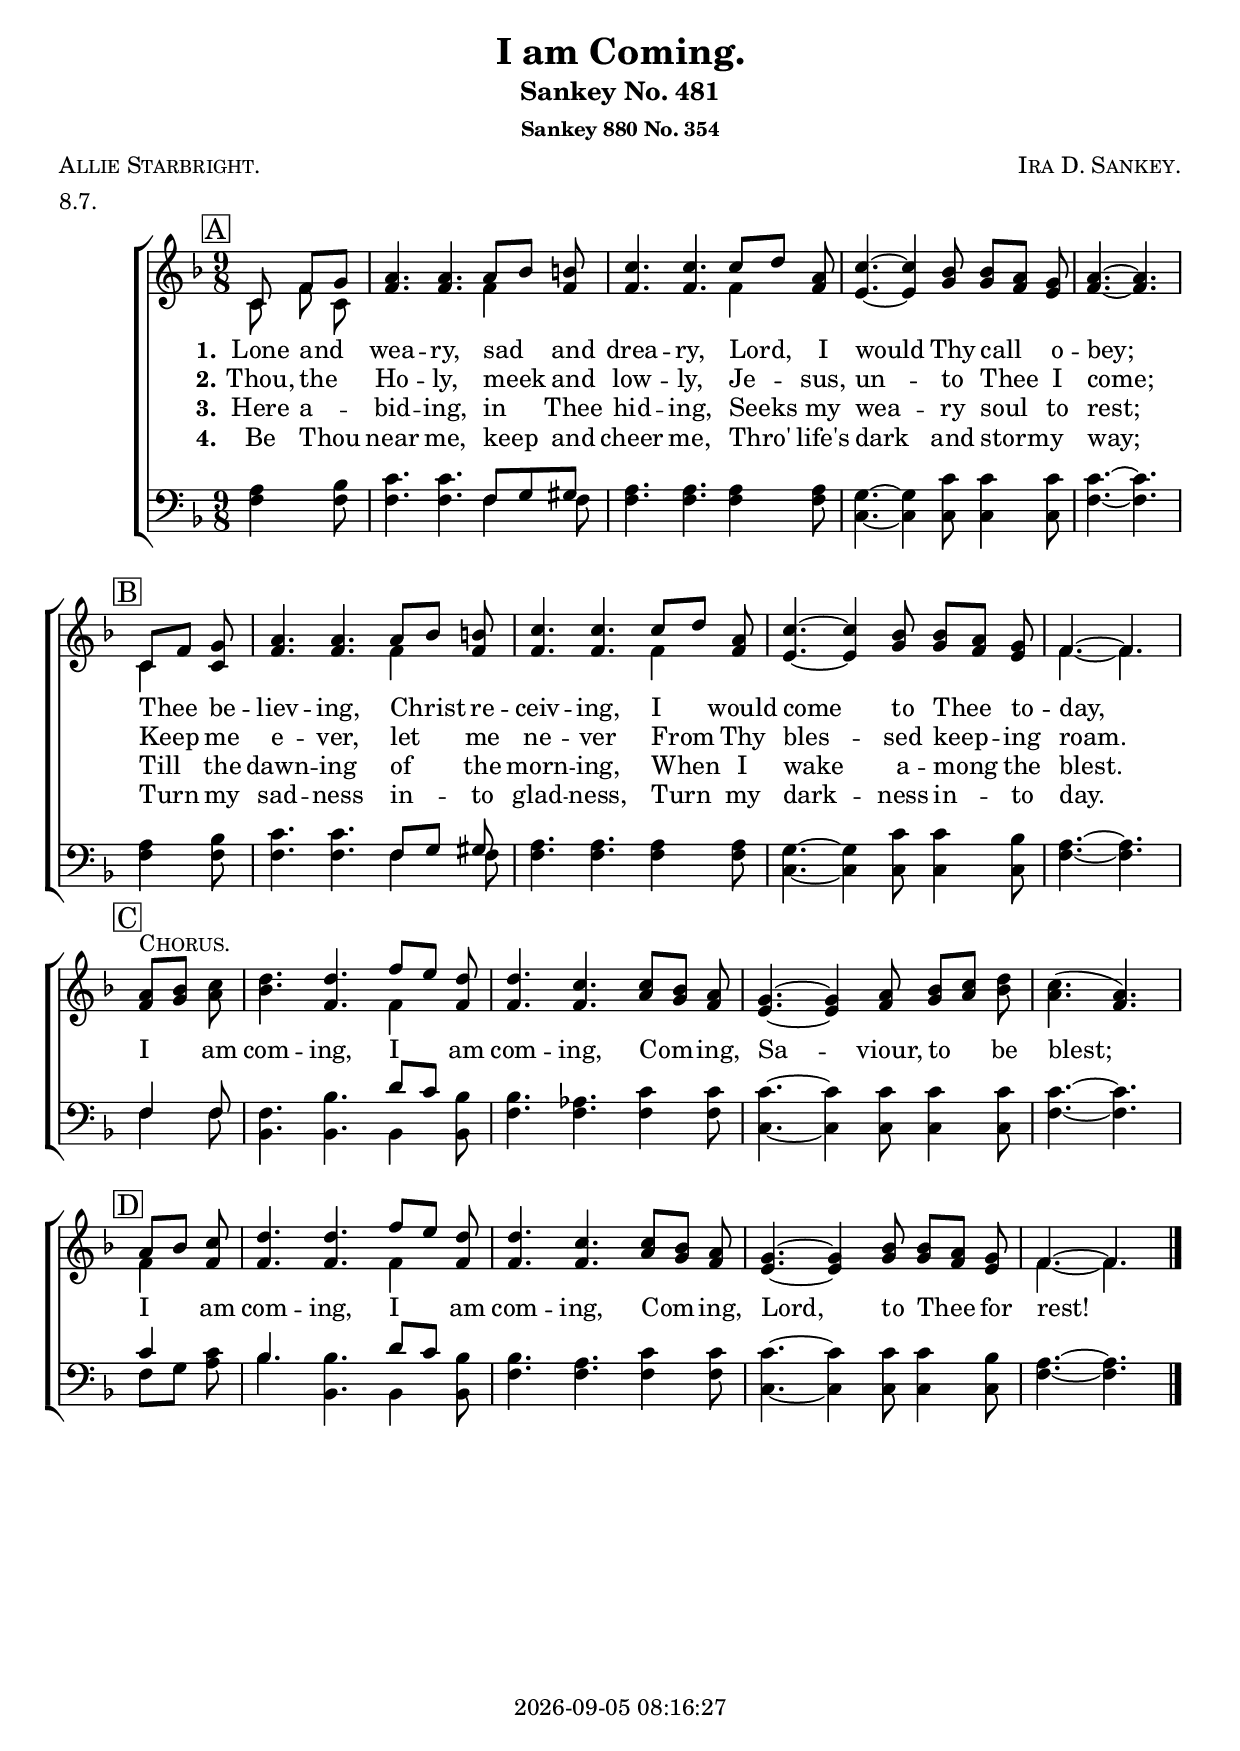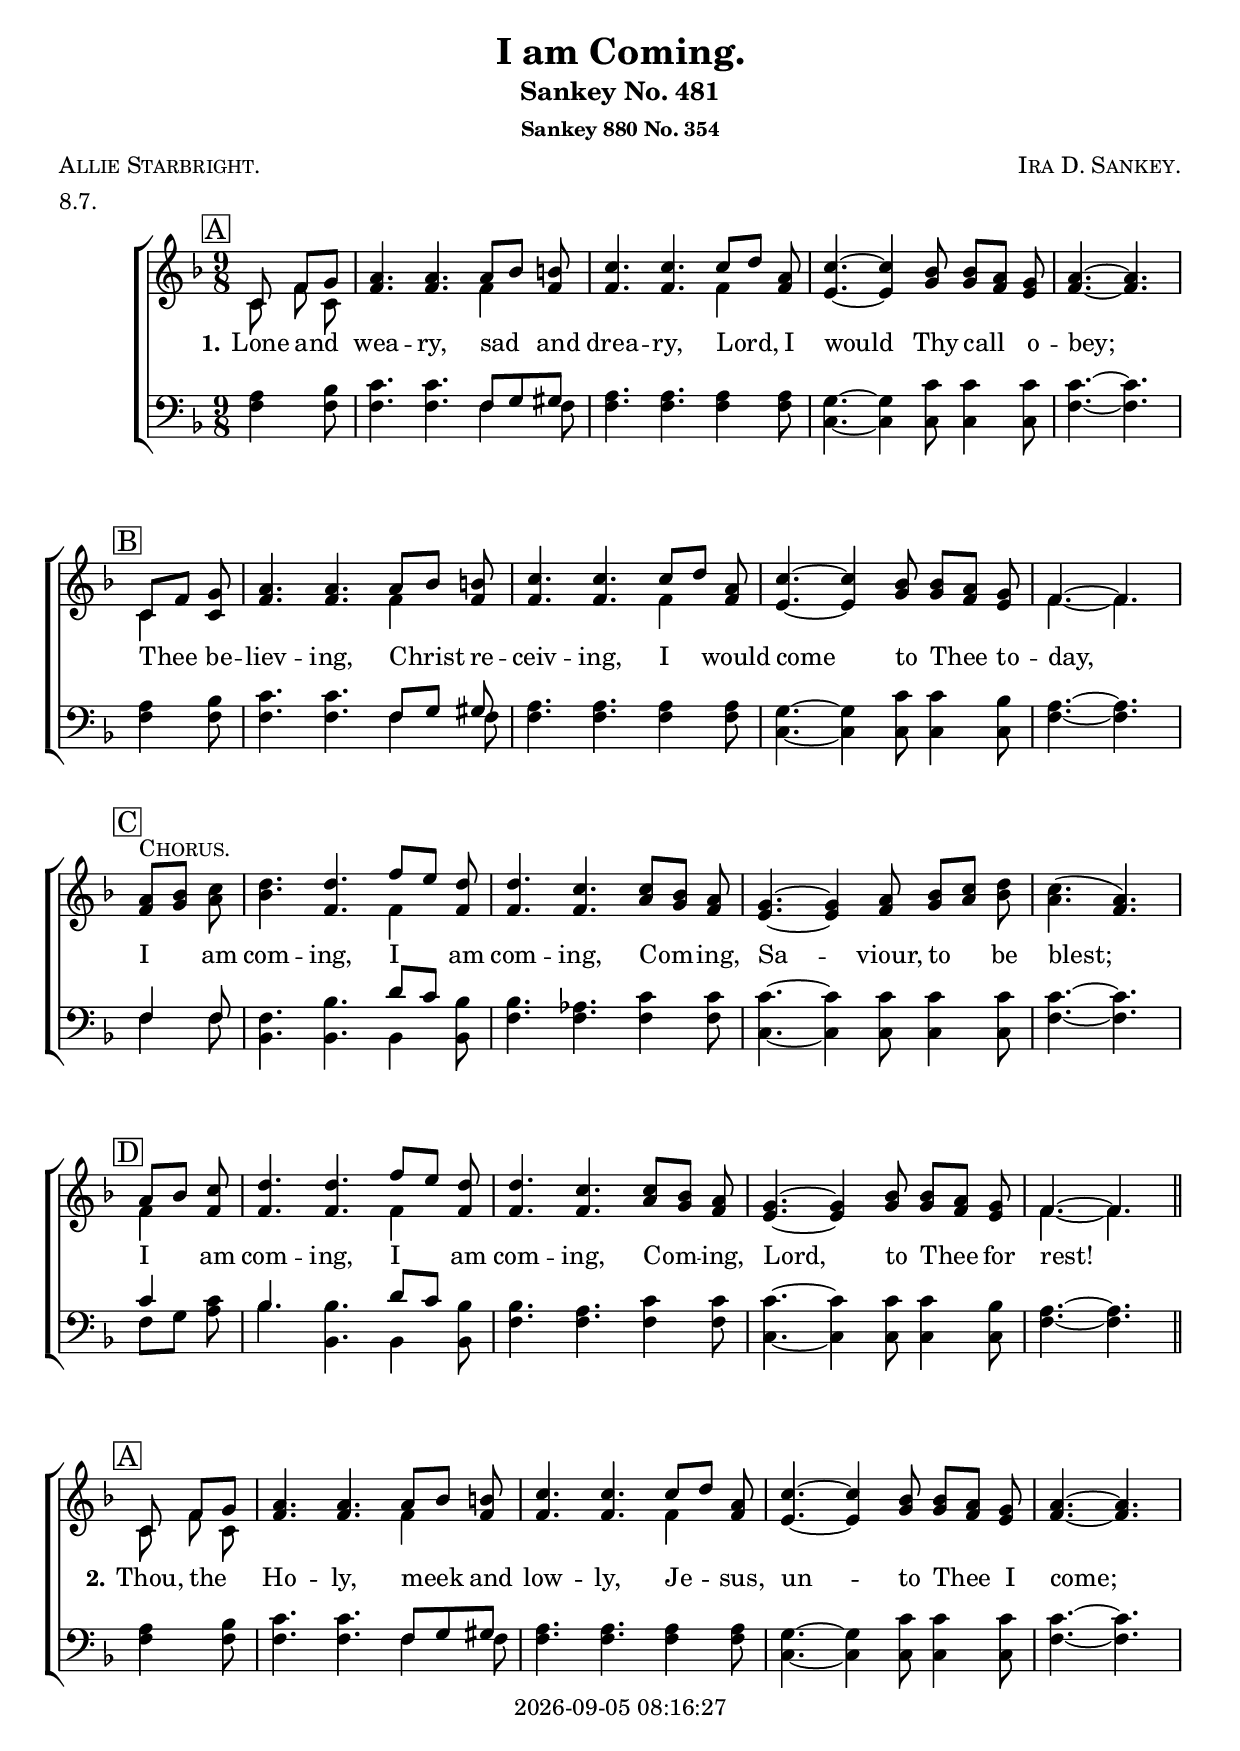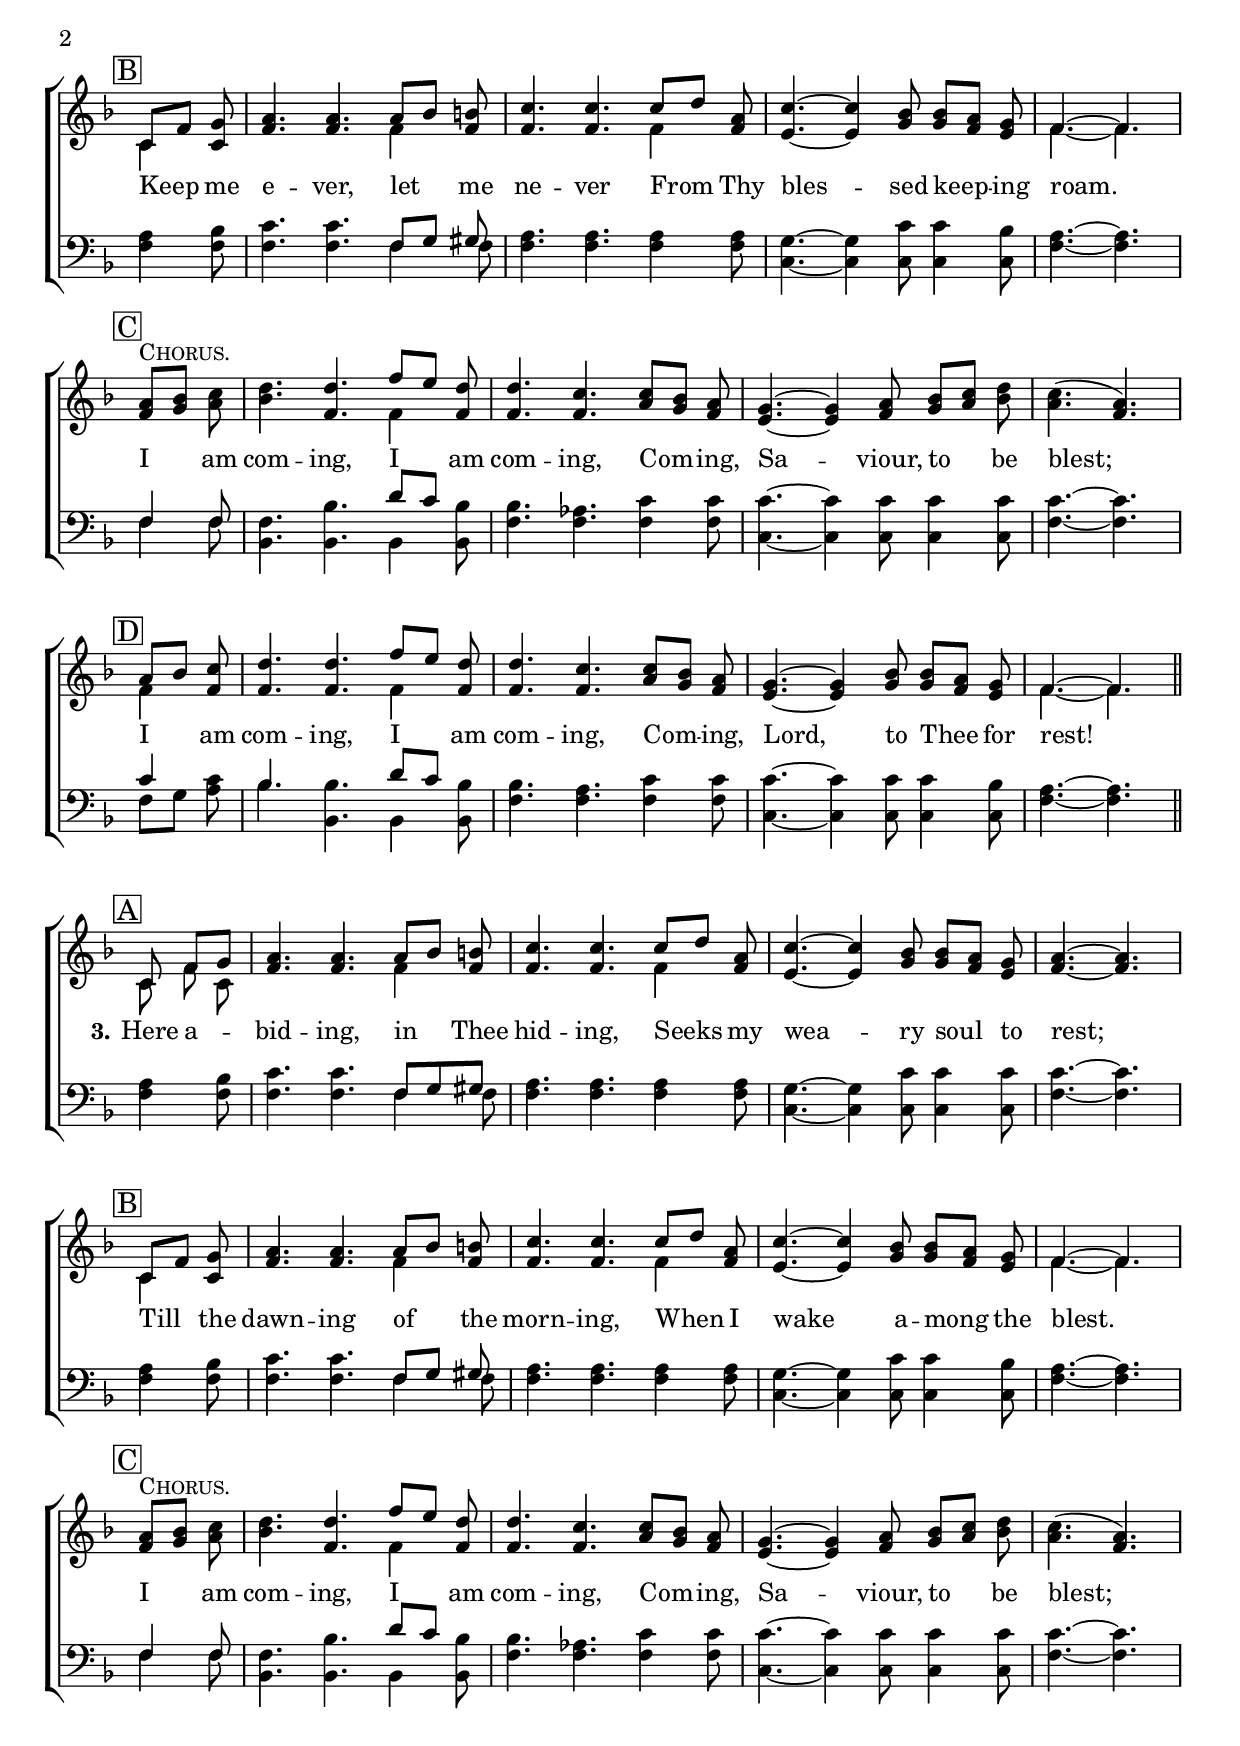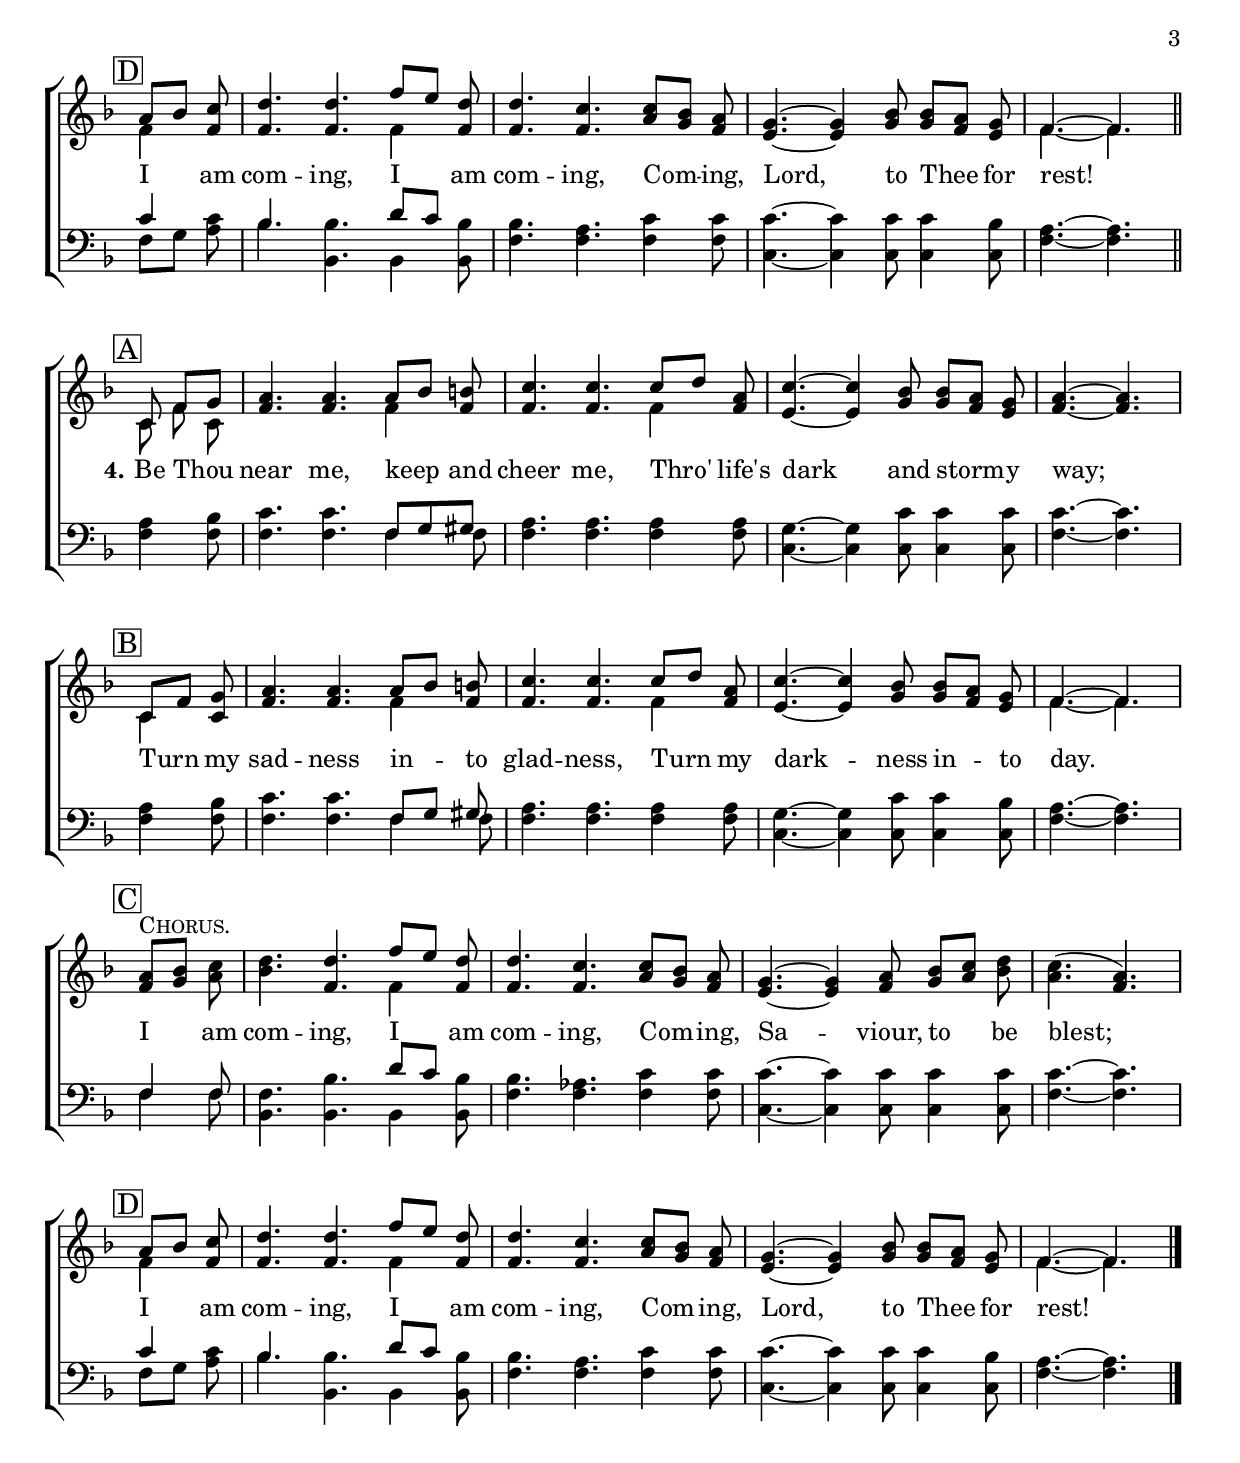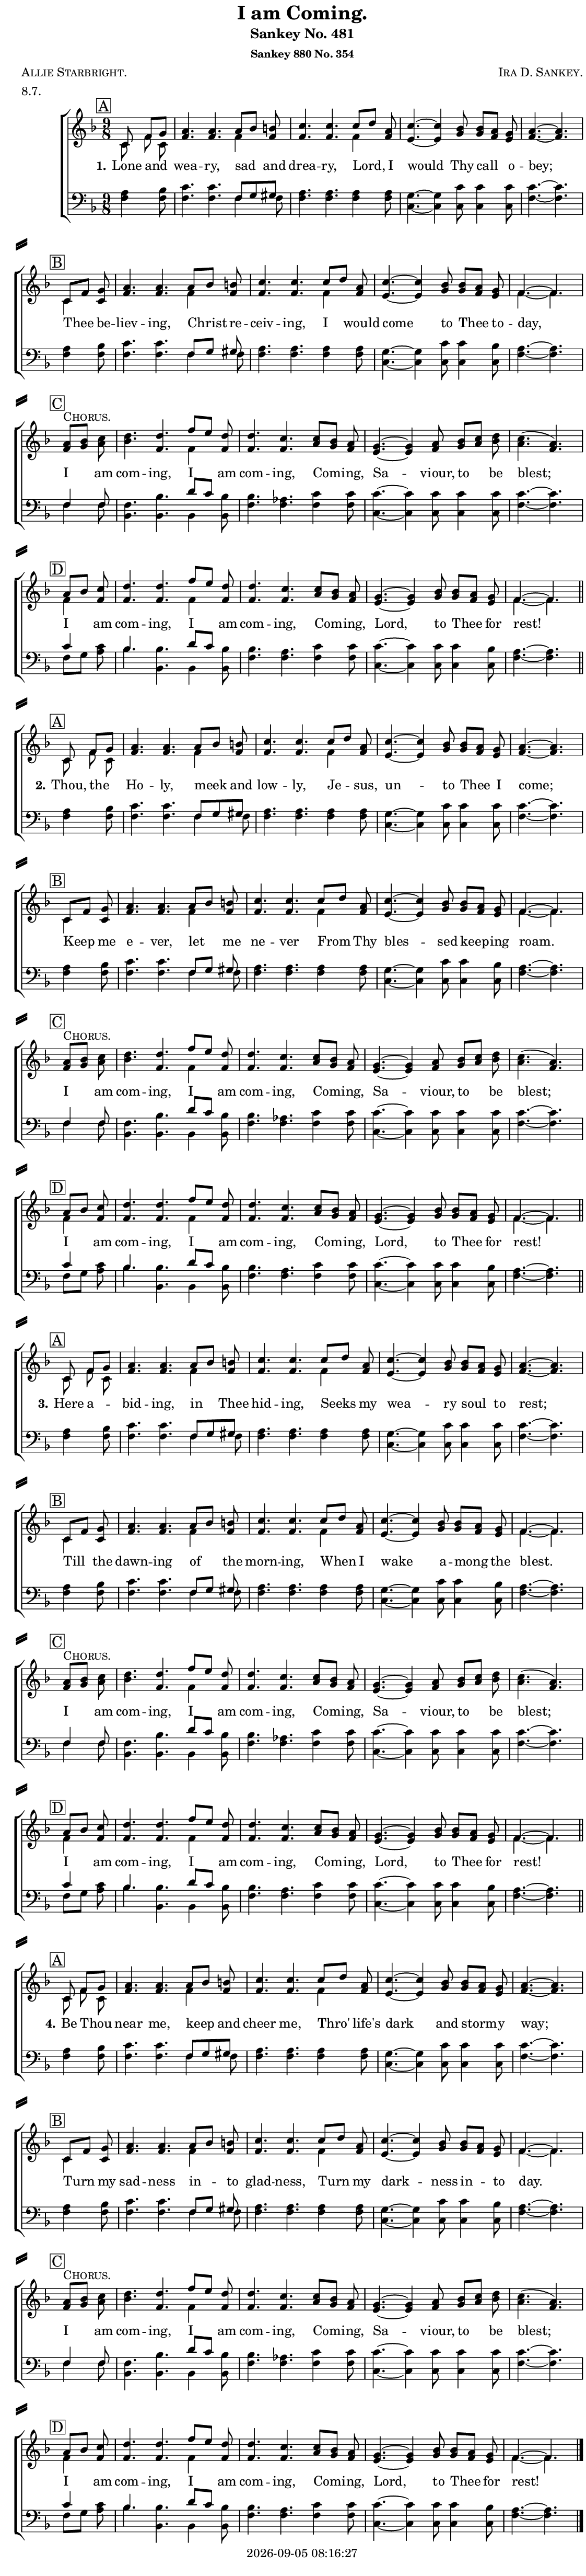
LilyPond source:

\version "2.22.1"

\include "articulate.ly"

today = #(strftime "%Y-%m-%d %H:%M:%S" (localtime (current-time)))

\header {
% centered at top
%  dedication  = "dedication"
  title       = "I am Coming."
  subtitle    = "Sankey No. 481"
  subsubtitle = "Sankey 880 No. 354"
%  instrument  = "instrument"
  
% arrangement of following lines:
%
%  poet    composer
%  meter   arranger
%  piece       opus

  composer    = \markup\smallCaps "Ira D. Sankey."
%  arranger    = "arranger"
%  opus        = "opus"

  poet        = \markup\smallCaps "Allie Starbright."
  meter       = \markup\smallCaps "8.7."
%  piece       = \markup\smallCaps "piece"

% centered at bottom
% tagline     = "tagline" % default lilypond version
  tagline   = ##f
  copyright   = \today
}

% #(set-global-staff-size 16)

global = {
  \key f \major
  \time 9/8
  \partial 4.
}

RehearsalTrack = {
% \set Score.currentBarNumber = #5
  \mark \markup { \box "A" } s4.*12
  \mark \markup { \box "B" } s4.*12
  \mark \markup { \box "C" } s4.*12
  \mark \markup { \box "D" } s4.*12
}

TempoTrack = {
  \set Score.tempoHideNote = ##t
  \tempo 4=120
}

nl = { \bar "||" \break }

soprano = \relative {
  \autoBeamOff
  c'8 f[g] | a4. a a8[bes] b | c4. 4. 8[d] a | c4.~4 bes8 8[a] g | a4.~4. \bar "|" \break c,8[f] g |
  a4. 4. 8[bes] b | c4. 4. 8[d] a | c4.~4 bes8 8[a] g | f4.~4. \bar "|" \break a8^\markup\smallCaps Chorus. [bes] c |
  d4. 4. f8[e] d | 4. c c8[bes] a | g4.~4 a8 bes[c] d | c4.(a) \bar "|" \break 8[bes] c |
  d4. 4. f8[e] d | 4. c c8[bes] a | g4.~4 bes8 8[a] g | f4.~4.
}

alto = \relative {
  \autoBeamOff
  c'8 f c | f4. 4. 4 8 | 4. 4. 4 8 | e4.~4 g8 8[f] e | f4.~4. c4 8 |
  f4. 4. 4 8 | 4. 4. 4 8 | e4.~4 g8 g[f] e | f4.~4. 8[g] a |
  bes4. f4. 4 8 | 4. 4. a8[g] f | e4.~4 f8 g[a] bes | a4.(f4.) 4 8 |
  f4. 4. 4 8 | 4. 4. a8[g] f | e4.~4 g8 8[f] e | f4.~4.
}

tenor = \relative {
  \autoBeamOff
  a4 bes8 | c4. 4. f,8 g gis | a4. 4. 4 8 | g4.~4 c8 4 8 | 4.~4. a4 bes8 |
  c4. 4. f,8[g] gis | a4. 4. 4 8 | g4.~4 c8 4 bes8 | a4.~4. f4 8 |
  f4. bes d8[c] bes | 4. aes c4 8 | 4.~4 8 4 8 | 4.~4. 4 8 |
  bes4. 4. d8[c] bes | 4. a c4 8 | 4.~4 8 4 bes8 | a4.~4.
}

bass = \relative {
  \autoBeamOff
  f4 8 | 4. 4. 4 8 | 4. 4. 4 8 | c4.~4 8 4 8 | f4.~4. 4 8 |
  f4. 4. 4 8 | 4. 4. 4 8 | c4.~4 8 4 8 | f4.~4. 4 8 |
  bes,4. 4. 4 8 | f'4. 4. 4 8 | c4.~4 8 4 8 | f4.~4. 8[g] a |
  bes4. bes,4. 4 8 | f'4. 4 .4 8 | c4.~4 8 4 8 | f4.~4.
}

nom  = {   \set ignoreMelismata = ##t }
yesm = { \unset ignoreMelismata       }

chorus = \lyricmode {
  I am com -- ing, I am com -- ing,
  Com -- ing, Sa -- viour, to be blest;
  I am com -- ing, I am com -- ing,
  Com -- ing, Lord, to Thee for rest!
}

verses = 4

wordsOne = \lyricmode {
  \set stanza = "1."
  Lone and wea -- ry, sad and drea -- ry,
  Lord, I would Thy call o -- bey;
  Thee be -- liev -- ing, Christ re -- ceiv -- ing,
  I would come to Thee to -- day,
}
  
wordsTwo = \lyricmode {
  \set stanza = "2."
  Thou, the Ho -- ly, meek and low -- ly,
  Je -- sus, un -- to Thee I come;
  Keep me e -- ver, let me ne -- ver
  From Thy bles -- sed keep -- ing roam.
}
  
wordsThree = \lyricmode {
  \set stanza = "3."
  Here a -- bid -- ing, in Thee hid -- ing,
  Seeks my wea -- ry soul to rest;
  Till the dawn -- ing of the morn -- ing,
  When I wake a -- mong the blest.
}
  
wordsFour = \lyricmode {
  \set stanza = "4."
  Be Thou near me, keep and cheer me,
  Thro' life's dark and storm -- y way;
  Turn my sad -- ness in -- to glad -- ness,
  Turn my dark -- ness in -- to day.
}
  
wordsMidi = \lyricmode {
  \set stanza = "1."
  "Lone " "and " wea "ry, " "sad " "and " drea "ry, "
  "\nLord, " "I " "would " "Thy " "call " o "bey; "
  "\nThee " be liev "ing, " "Christ " re ceiv "ing, "
  "\nI " "would " "come " "to " "Thee " to "day, "
  "\nI " "am " com "ing, " "I " "am " com "ing, "
  "\nCom" "ing, " Sa "viour, " "to " "be " "blest; "
  "\nI " "am " com "ing, " "I " "am " com "ing, "
  "\nCom" "ing, " "Lord, " "to " "Thee " "for " "rest!\n"

  \set stanza = "2."
  "\nThou, " "the " Ho "ly, " "meek " "and " low "ly, "
  "\nJe" "sus, " un "to " "Thee " "I " "come; "
  "\nKeep " "me " e "ver, " "let " "me " ne "ver "
  "\nFrom " "Thy " bles "sed " keep "ing " "roam. "
  "\nI " "am " com "ing, " "I " "am " com "ing, "
  "\nCom" "ing, " Sa "viour, " "to " "be " "blest; "
  "\nI " "am " com "ing, " "I " "am " com "ing, "
  "\nCom" "ing, " "Lord, " "to " "Thee " "for " "rest!\n"

  \set stanza = "3."
  "\nHere " a bid "ing, " "in " "Thee " hid "ing, "
  "\nSeeks " "my " wea "ry " "soul " "to " "rest; "
  "\nTill " "the " dawn "ing " "of " "the " morn "ing, "
  "\nWhen " "I " "wake " a "mong " "the " "blest. "
  "\nI " "am " com "ing, " "I " "am " com "ing, "
  "\nCom" "ing, " Sa "viour, " "to " "be " "blest; "
  "\nI " "am " com "ing, " "I " "am " com "ing, "
  "\nCom" "ing, " "Lord, " "to " "Thee " "for " "rest!\n"

  \set stanza = "4."
  "\nBe " "Thou " "near " "me, " "keep " "and " "cheer " "me, "
  "\nThro' " "life's " "dark " "and " storm "y " "way; "
  "\nTurn " "my " sad "ness " in "to " glad "ness, "
  "\nTurn " "my " dark "ness " in "to " "day. "
  "\nI " "am " com "ing, " "I " "am " com "ing, "
  "\nCom" "ing, " Sa "viour, " "to " "be " "blest; "
  "\nI " "am " com "ing, " "I " "am " com "ing, "
  "\nCom" "ing, " "Lord, " "to " "Thee " "for " "rest! "
}

wordsMidiMen = \lyricmode {
}

\book {
  \bookOutputSuffix "midi"
  \score {
%    \articulate
        \new ChoirStaff <<
                                % Soprano staff
          \new Staff = soprano
          <<
            \new Voice { \repeat unfold \verses \TempoTrack     }
            \new Voice { \global \repeat unfold \verses \soprano \bar "|." }
            \addlyrics \wordsMidi
          >>
                                % Alto staff
          \new Staff = alto
          <<
            \new Voice { \global \repeat unfold \verses { \alto \nl } \bar "|." }
          >>
                                % Tenor staff
          \new Staff = tenor
          <<
            \clef "treble_8"
            \new Voice { \global \repeat unfold \verses \tenor }
            \addlyrics \wordsMidiMen
          >>
                                % Bass staff
          \new Staff = bass
          <<
            \clef "bass"
            \new Voice { \global \repeat unfold \verses \bass }
          >>
        >>
    \midi {}
  }
}

\book {
  \bookOutputSuffix "repeat"
  \score {
        \new ChoirStaff <<
                                  % Joint soprano/alto staff
          \new Staff = women \with { printPartCombineTexts = ##f }
          <<
            \new Voice \RehearsalTrack
            \new Voice \TempoTrack
            \new NullVoice = "aligner" \soprano
            \new Voice \partCombine #'(2 . 88) { \global \soprano \bar "|." } { \global \alto }
            \new Lyrics \lyricsto "aligner" { \wordsOne \chorus }
            \new Lyrics \lyricsto "aligner"   \wordsTwo
            \new Lyrics \lyricsto "aligner"   \wordsThree
            \new Lyrics \lyricsto "aligner"   \wordsFour
          >>
                                  % Joint tenor/bass staff
          \new Staff = men \with { printPartCombineTexts = ##f }
          <<
            \clef "bass"
            \new Voice \partCombine #'(2 . 88) { \global \tenor } { \global \bass }
          >>
        >>
    \layout {
      indent = 1.5\cm
      \pointAndClickOff
      \context {
        \Staff \RemoveAllEmptyStaves
      }
    }
  }
}

singlescore = {
        \new ChoirStaff <<
                                  % Joint soprano/alto staff
          \new Staff = women \with { printPartCombineTexts = ##f }
          <<
            \new Voice { \repeat unfold \verses \RehearsalTrack }
            \new Voice { \repeat unfold \verses \TempoTrack }
            \new NullVoice = "aligner" { \repeat unfold \verses \soprano }
            \new Voice \partCombine #'(2 . 88) { \global \repeat unfold \verses \soprano \bar "|." }
                                    { \global \repeat unfold \verses { \alto \nl } \bar "|." }
            \new Lyrics \lyricsto "aligner" { \wordsOne   \chorus
                                              \wordsTwo   \chorus
                                              \wordsThree \chorus
                                              \wordsFour  \chorus
                                            }
          >>
                                  % Joint tenor/bass staff
          \new Staff = men \with { printPartCombineTexts = ##f }
          <<
            \clef "bass"
            \new Voice \partCombine #'(2 . 88) { \global \repeat unfold \verses \tenor }
                                    { \global \repeat unfold \verses \bass }
          >>
        >>
}

\book {
  \bookOutputSuffix "single"
  \score {
    \singlescore
    \layout {
      indent = 1.5\cm
      \pointAndClickOff
      \context {
        \Staff \RemoveAllEmptyStaves
      }
    }
  }
}

\book {
  \bookOutputSuffix "singlepage"
  \paper {
    top-margin = 0
    left-margin = 7
    right-margin = 1
    paper-width = 190\mm
    page-breaking = #ly:one-page-breaking
    system-system-spacing.basic-distance = #15
    system-separator-markup = \slashSeparator
  }
  \score {
    \singlescore
    \layout {
      indent = 1.5\cm
      \pointAndClickOff
      \context {
        \Staff \RemoveAllEmptyStaves
      }
    }
  }
}
